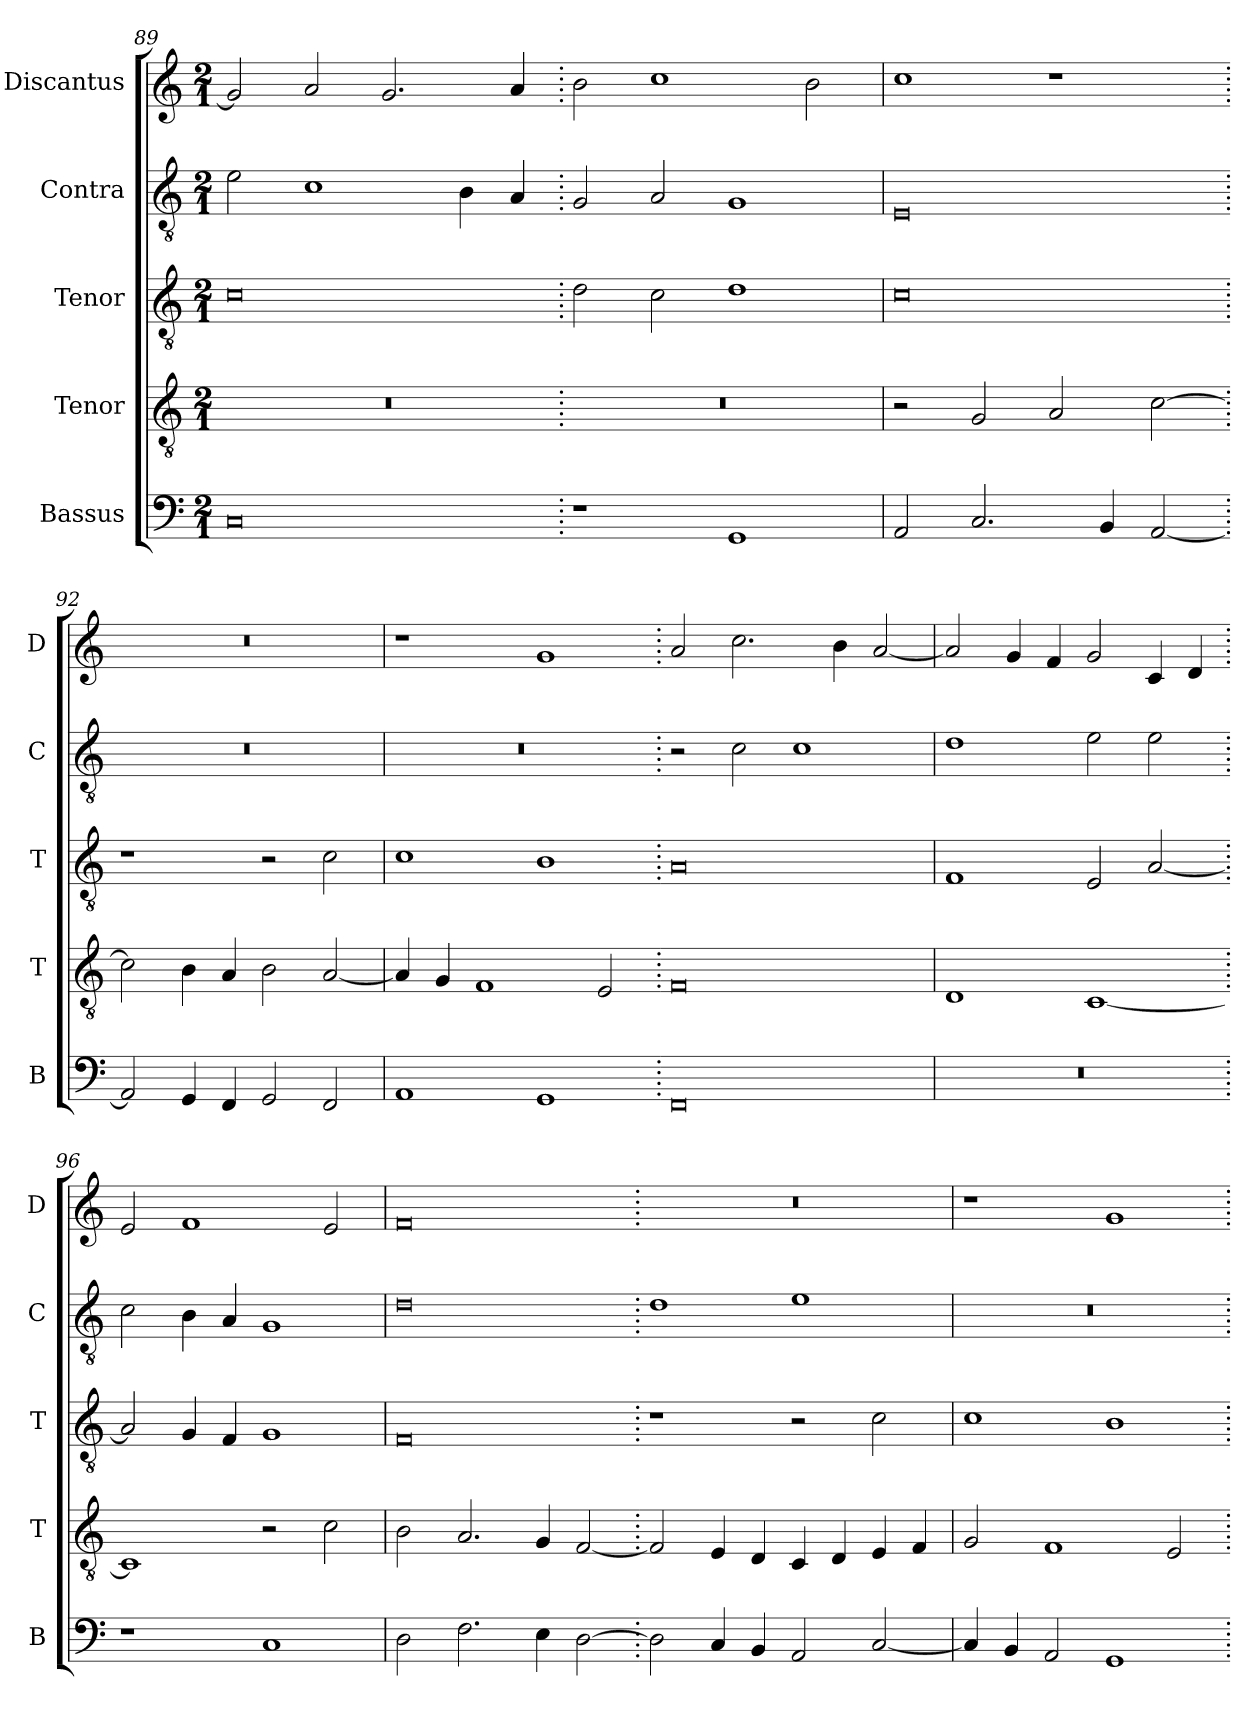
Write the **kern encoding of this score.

**kern	**kern	**kern	**kern	**kern
*part5	*part4	*part3	*part2	*part1
*staff5	*staff4	*staff3	*staff2	*staff1
*I"Bassus	*I"Tenor	*I"Tenor	*I"Contra	*I"Discantus
*I'B	*I'T	*I'T	*I'C	*I'D
*clefF4	*clefGv2	*clefGv2	*clefGv2	*clefG2
*k[]	*k[]	*k[]	*k[]	*k[]
*M2/1	*M2/1	*M2/1	*M2/1	*M2/1
=89	=89	=89	=89	=89
0C	0r	0c	2e\	2g/]
.	.	.	1c	2a/
.	.	.	.	2.g/
.	.	.	4B\	.
.	.	.	4A/	4a/
=90.	=90.	=90.	=90.	=90.
1r	0r	2d\	2G/	2b\
.	.	2c\	2A/	1cc
1GG	.	1d	1G	.
.	.	.	.	2b\
=91	=91	=91	=91	=91
2AA/	2r	0c	0E	1cc
2.C/	2G/	.	.	.
.	2A/	.	.	1r
4BB/	.	.	.	.
[2AA/	[2c\	.	.	.
=92.	=92.	=92.	=92.	=92.
2AA/]	2c\]	1r	0r	0r
4GG/	4B\	.	.	.
4FF/	4A/	.	.	.
2GG/	2B\	2r	.	.
2FF/	[2A/	2c\	.	.
=93	=93	=93	=93	=93
1AA	4A/]	1c	0r	1r
.	4G/	.	.	.
.	1F	.	.	.
1GG	.	1B	.	1g
.	2E/	.	.	.
=94.	=94.	=94.	=94.	=94.
0FF	0F	0A	2r	2a/
.	.	.	2c\	2.cc\
.	.	.	1c	.
.	.	.	.	4b\
.	.	.	.	[2a/
=95	=95	=95	=95	=95
0r	1D	1F	1d	2a/]
.	.	.	.	4g/
.	.	.	.	4f/
.	[1C	2E/	2e\	2g/
.	.	[2A/	2e\	4c/
.	.	.	.	4d/
=96.	=96.	=96.	=96.	=96.
1r	1C]	2A/]	2c\	2e/
.	.	4G/	4B\	1f
.	.	4F/	4A/	.
1C	2r	1G	1G	.
.	2c\	.	.	2e/
=97	=97	=97	=97	=97
2D\	2B\	0F	0d	0f
2.F\	2.A/	.	.	.
4E\	4G/	.	.	.
[2D\	[2F/	.	.	.
=98.	=98.	=98.	=98.	=98.
2D\]	2F/]	1r	1d	0r
4C/	4E/	.	.	.
4BB/	4D/	.	.	.
2AA/	4C/	2r	1e	.
.	4D/	.	.	.
[2C/	4E/	2c\	.	.
.	4F/	.	.	.
=99	=99	=99	=99	=99
4C/]	2G/	1c	0r	1r
4BB/	.	.	.	.
2AA/	1F	.	.	.
1GG	.	1B	.	1g
.	2E/	.	.	.
=.	=.	=.	=.	=.
*-	*-	*-	*-	*-
